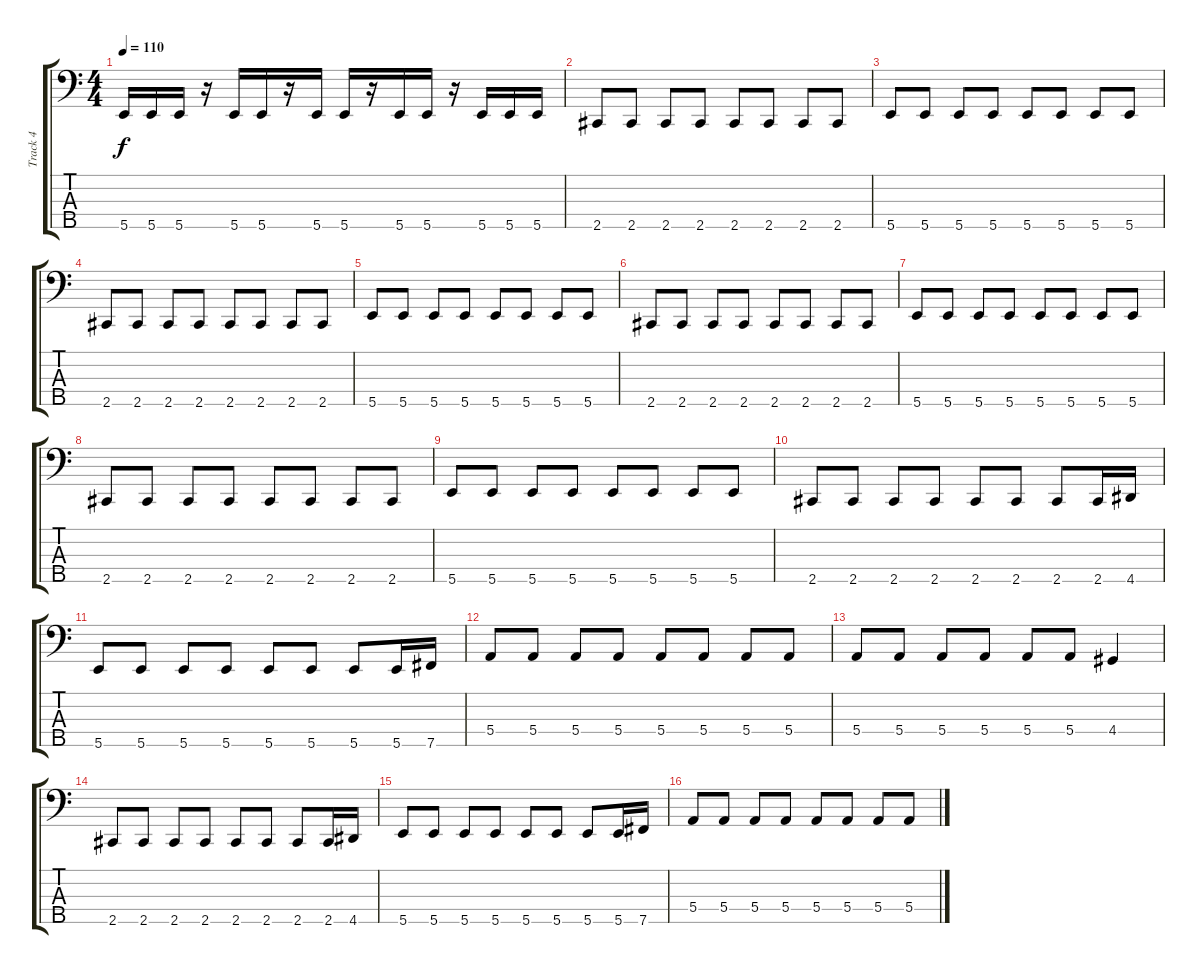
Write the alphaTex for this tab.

\track ("Track 4" "Track 4") {instrument electricbassfinger}
\staff {score tabs}
\tuning (G2 D2 A1 E1 B0) {hide}
\ts (4 4)
\tempo 110
\clef f4
\ks c
5.5.16{dy f} 5.5.16 5.5.16 r.16 5.5.16 5.5.16 r.16 5.5.16 5.5.16 r.16 5.5.16 5.5.16 r.16 5.5.16 5.5.16 5.5.16 |
2.5.8 2.5.8 2.5.8 2.5.8 2.5.8 2.5.8 2.5.8 2.5.8 |
5.5.8 5.5.8 5.5.8 5.5.8 5.5.8 5.5.8 5.5.8 5.5.8 |
2.5.8 2.5.8 2.5.8 2.5.8 2.5.8 2.5.8 2.5.8 2.5.8 |
5.5.8 5.5.8 5.5.8 5.5.8 5.5.8 5.5.8 5.5.8 5.5.8 |
2.5.8 2.5.8 2.5.8 2.5.8 2.5.8 2.5.8 2.5.8 2.5.8 |
5.5.8 5.5.8 5.5.8 5.5.8 5.5.8 5.5.8 5.5.8 5.5.8 |
2.5.8 2.5.8 2.5.8 2.5.8 2.5.8 2.5.8 2.5.8 2.5.8 |
5.5.8 5.5.8 5.5.8 5.5.8 5.5.8 5.5.8 5.5.8 5.5.8 |
2.5.8 2.5.8 2.5.8 2.5.8 2.5.8 2.5.8 2.5.8 2.5.16 4.5.16 |
5.5.8 5.5.8 5.5.8 5.5.8 5.5.8 5.5.8 5.5.8 5.5.16 7.5.16 |
5.4.8 5.4.8 5.4.8 5.4.8 5.4.8 5.4.8 5.4.8 5.4.8 |
5.4.8 5.4.8 5.4.8 5.4.8 5.4.8 5.4.8 4.4.4 |
2.5.8 2.5.8 2.5.8 2.5.8 2.5.8 2.5.8 2.5.8 2.5.16 4.5.16 |
5.5.8 5.5.8 5.5.8 5.5.8 5.5.8 5.5.8 5.5.8 5.5.16 7.5.16 |
5.4.8 5.4.8 5.4.8 5.4.8 5.4.8 5.4.8 5.4.8 5.4.8
